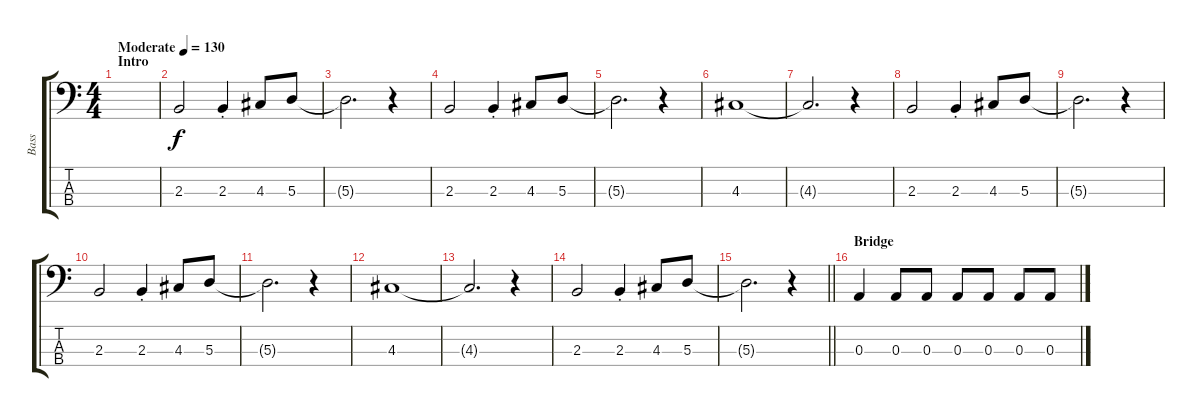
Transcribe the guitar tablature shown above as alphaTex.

\track ("Bass" "Bass") {instrument electricbasspick}
\staff {score tabs}
\tuning (G2 D2 A1 E1) {hide}
\ts (4 4)
\section ("" "Intro")
\tempo (130 "Moderate")
\clef f4
\ks c
|
2.3.2 2.3{st}.4 4.3.8 5.3.8 |
5.3{t}.2{d} r.4 |
2.3.2 2.3{st}.4 4.3.8 5.3.8 |
5.3{t}.2{d} r.4 |
4.3.1 |
4.3{t}.2{d} r.4 |
2.3.2 2.3{st}.4 4.3.8 5.3.8 |
5.3{t}.2{d} r.4 |
2.3.2 2.3{st}.4 4.3.8 5.3.8 |
5.3{t}.2{d} r.4 |
4.3.1 |
4.3{t}.2{d} r.4 |
2.3.2 2.3{st}.4 4.3.8 5.3.8 |
\barLineRight lightlight
5.3{t}.2{d} r.4 |
\section ("" "Bridge")
0.3.4 0.3.8 0.3.8 0.3.8 0.3.8 0.3.8 0.3.8
